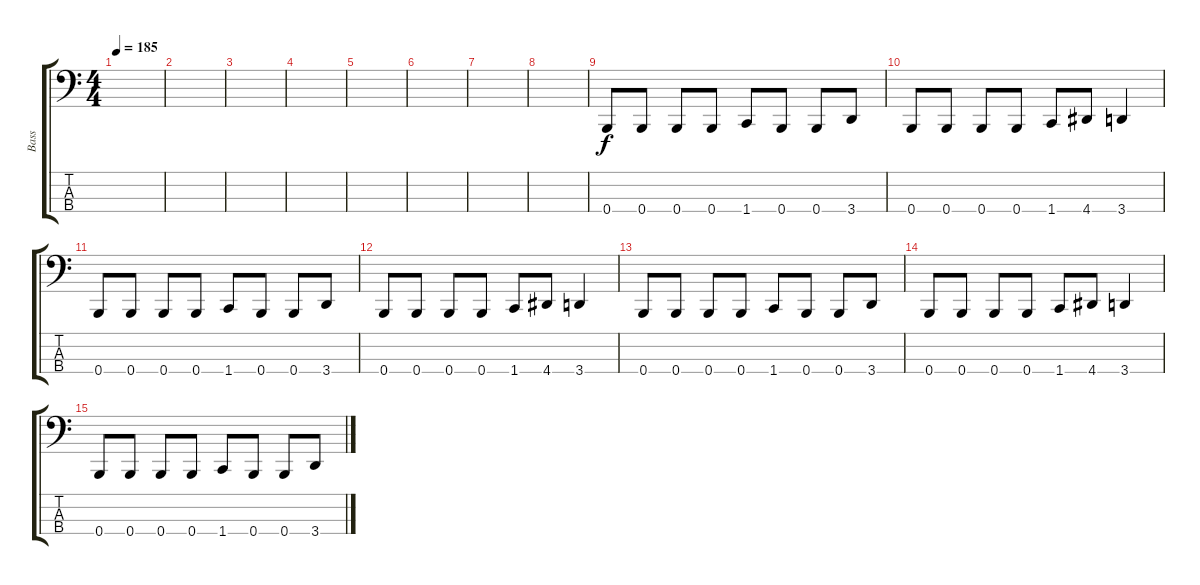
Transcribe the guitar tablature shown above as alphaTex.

\track ("Bass" "Bass") {instrument electricbasspick}
\staff {score tabs}
\tuning (D2 A1 E1 B0) {hide}
\ts (4 4)
\tempo 185
\clef f4
\ks c
|
|
|
|
|
|
|
|
0.4.8 0.4.8 0.4.8 0.4.8 1.4.8 0.4.8 0.4.8 3.4.8 |
0.4.8 0.4.8 0.4.8 0.4.8 1.4.8 4.4.8 3.4.4 |
0.4.8 0.4.8 0.4.8 0.4.8 1.4.8 0.4.8 0.4.8 3.4.8 |
0.4.8 0.4.8 0.4.8 0.4.8 1.4.8 4.4.8 3.4.4 |
0.4.8 0.4.8 0.4.8 0.4.8 1.4.8 0.4.8 0.4.8 3.4.8 |
0.4.8 0.4.8 0.4.8 0.4.8 1.4.8 4.4.8 3.4.4 |
0.4.8 0.4.8 0.4.8 0.4.8 1.4.8 0.4.8 0.4.8 3.4.8
